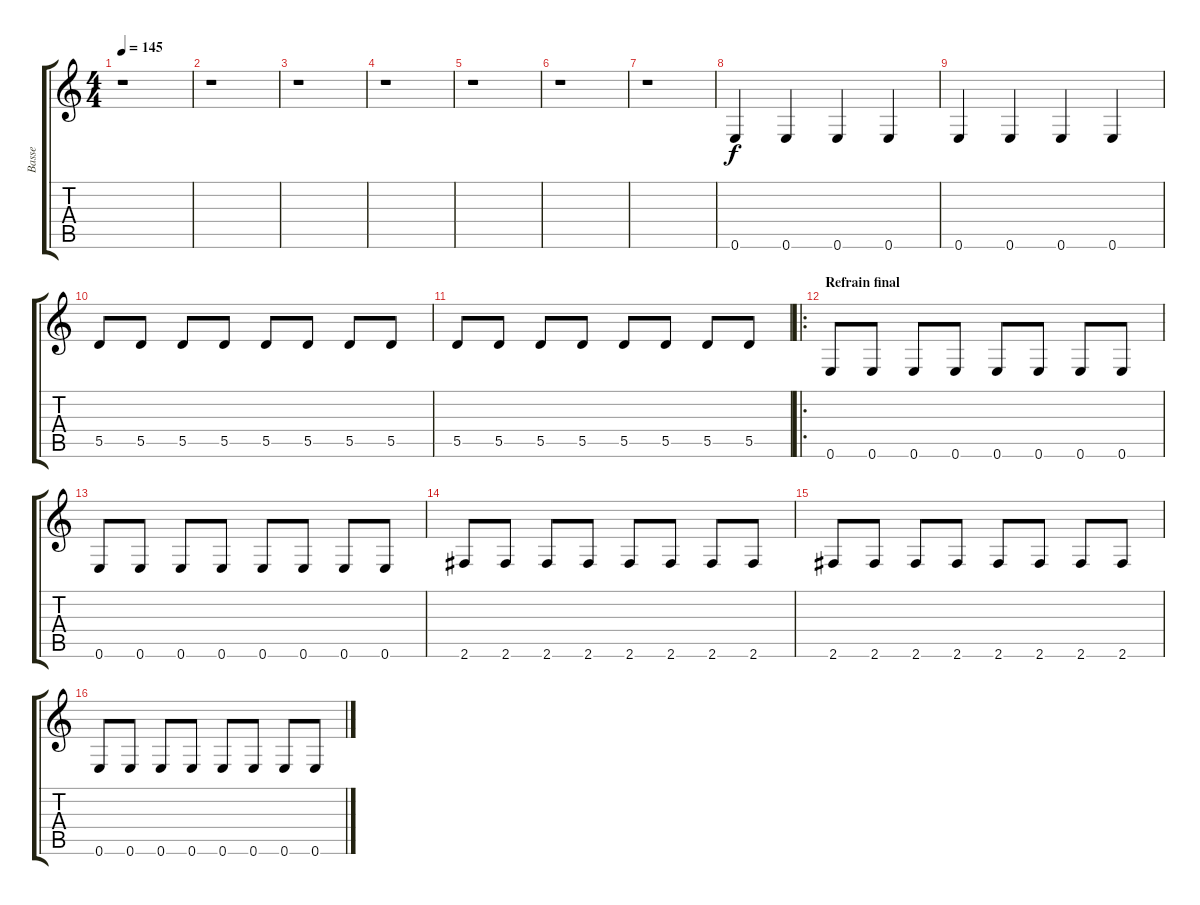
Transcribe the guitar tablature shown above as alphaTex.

\track ("Basse" "Basse") {instrument electricbassfinger}
\staff {score tabs}
\tuning (E4 B3 G3 D3 A2 E2) {hide}
\ts (4 4)
\tempo 145
\clef g2
\ks c
r.1{dy f} |
r.1 |
r.1 |
r.1 |
r.1 |
r.1 |
r.1 |
0.6.4 0.6.4 0.6.4 0.6.4 |
0.6.4 0.6.4 0.6.4 0.6.4 |
5.5.8 5.5.8 5.5.8 5.5.8 5.5.8 5.5.8 5.5.8 5.5.8 |
5.5.8 5.5.8 5.5.8 5.5.8 5.5.8 5.5.8 5.5.8 5.5.8 |
\ro
\section ("" "Refrain final")
0.6.8 0.6.8 0.6.8 0.6.8 0.6.8 0.6.8 0.6.8 0.6.8 |
0.6.8 0.6.8 0.6.8 0.6.8 0.6.8 0.6.8 0.6.8 0.6.8 |
2.6.8 2.6.8 2.6.8 2.6.8 2.6.8 2.6.8 2.6.8 2.6.8 |
2.6.8 2.6.8 2.6.8 2.6.8 2.6.8 2.6.8 2.6.8 2.6.8 |
0.6.8 0.6.8 0.6.8 0.6.8 0.6.8 0.6.8 0.6.8 0.6.8
